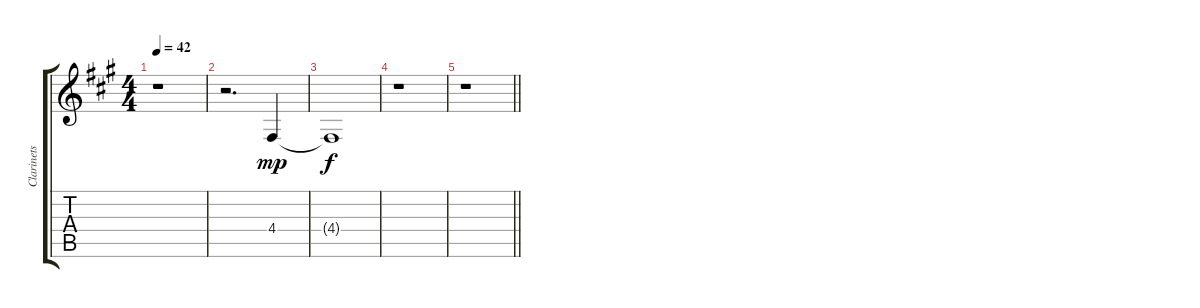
\track ("Clarinets" "Clarinets") {instrument clarinet}
\staff {score tabs}
\tuning (E4 B3 G3 D3 A2 E2) {hide}
\ts (4 4)
\tempo 42
\clef g2
\ks a
r.1{dy p} |
r.2{d} 4.4.4{dy mp} |
4.4{t}.1{dy f} |
r.1 |
\barLineRight lightlight
r.1
